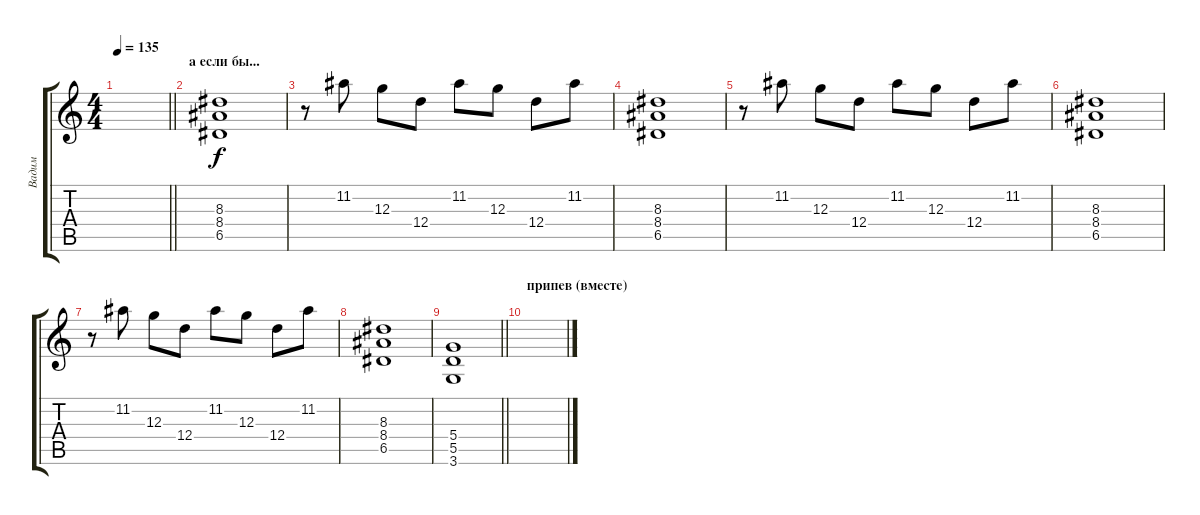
\track ("Вадим" "Вадим") {instrument distortionguitar}
\staff {score tabs}
\tuning (E4 B3 G3 D3 A2 E2) {hide}
\ts (4 4)
\tempo 135
\clef g2
\barLineRight lightlight
\ks c
|
\section ("" "а если бы...")
(8.3 8.4 6.5).1 |
r.8 11.2.8 12.3.8 12.4.8 11.2.8 12.3.8 12.4.8 11.2.8 |
(8.3 8.4 6.5).1 |
r.8 11.2.8 12.3.8 12.4.8 11.2.8 12.3.8 12.4.8 11.2.8 |
(8.3 8.4 6.5).1 |
r.8 11.2.8 12.3.8 12.4.8 11.2.8 12.3.8 12.4.8 11.2.8 |
(8.3 8.4 6.5).1 |
\barLineRight lightlight
(5.4 5.5 3.6).1 |
\section ("" "припев (вместе)")
